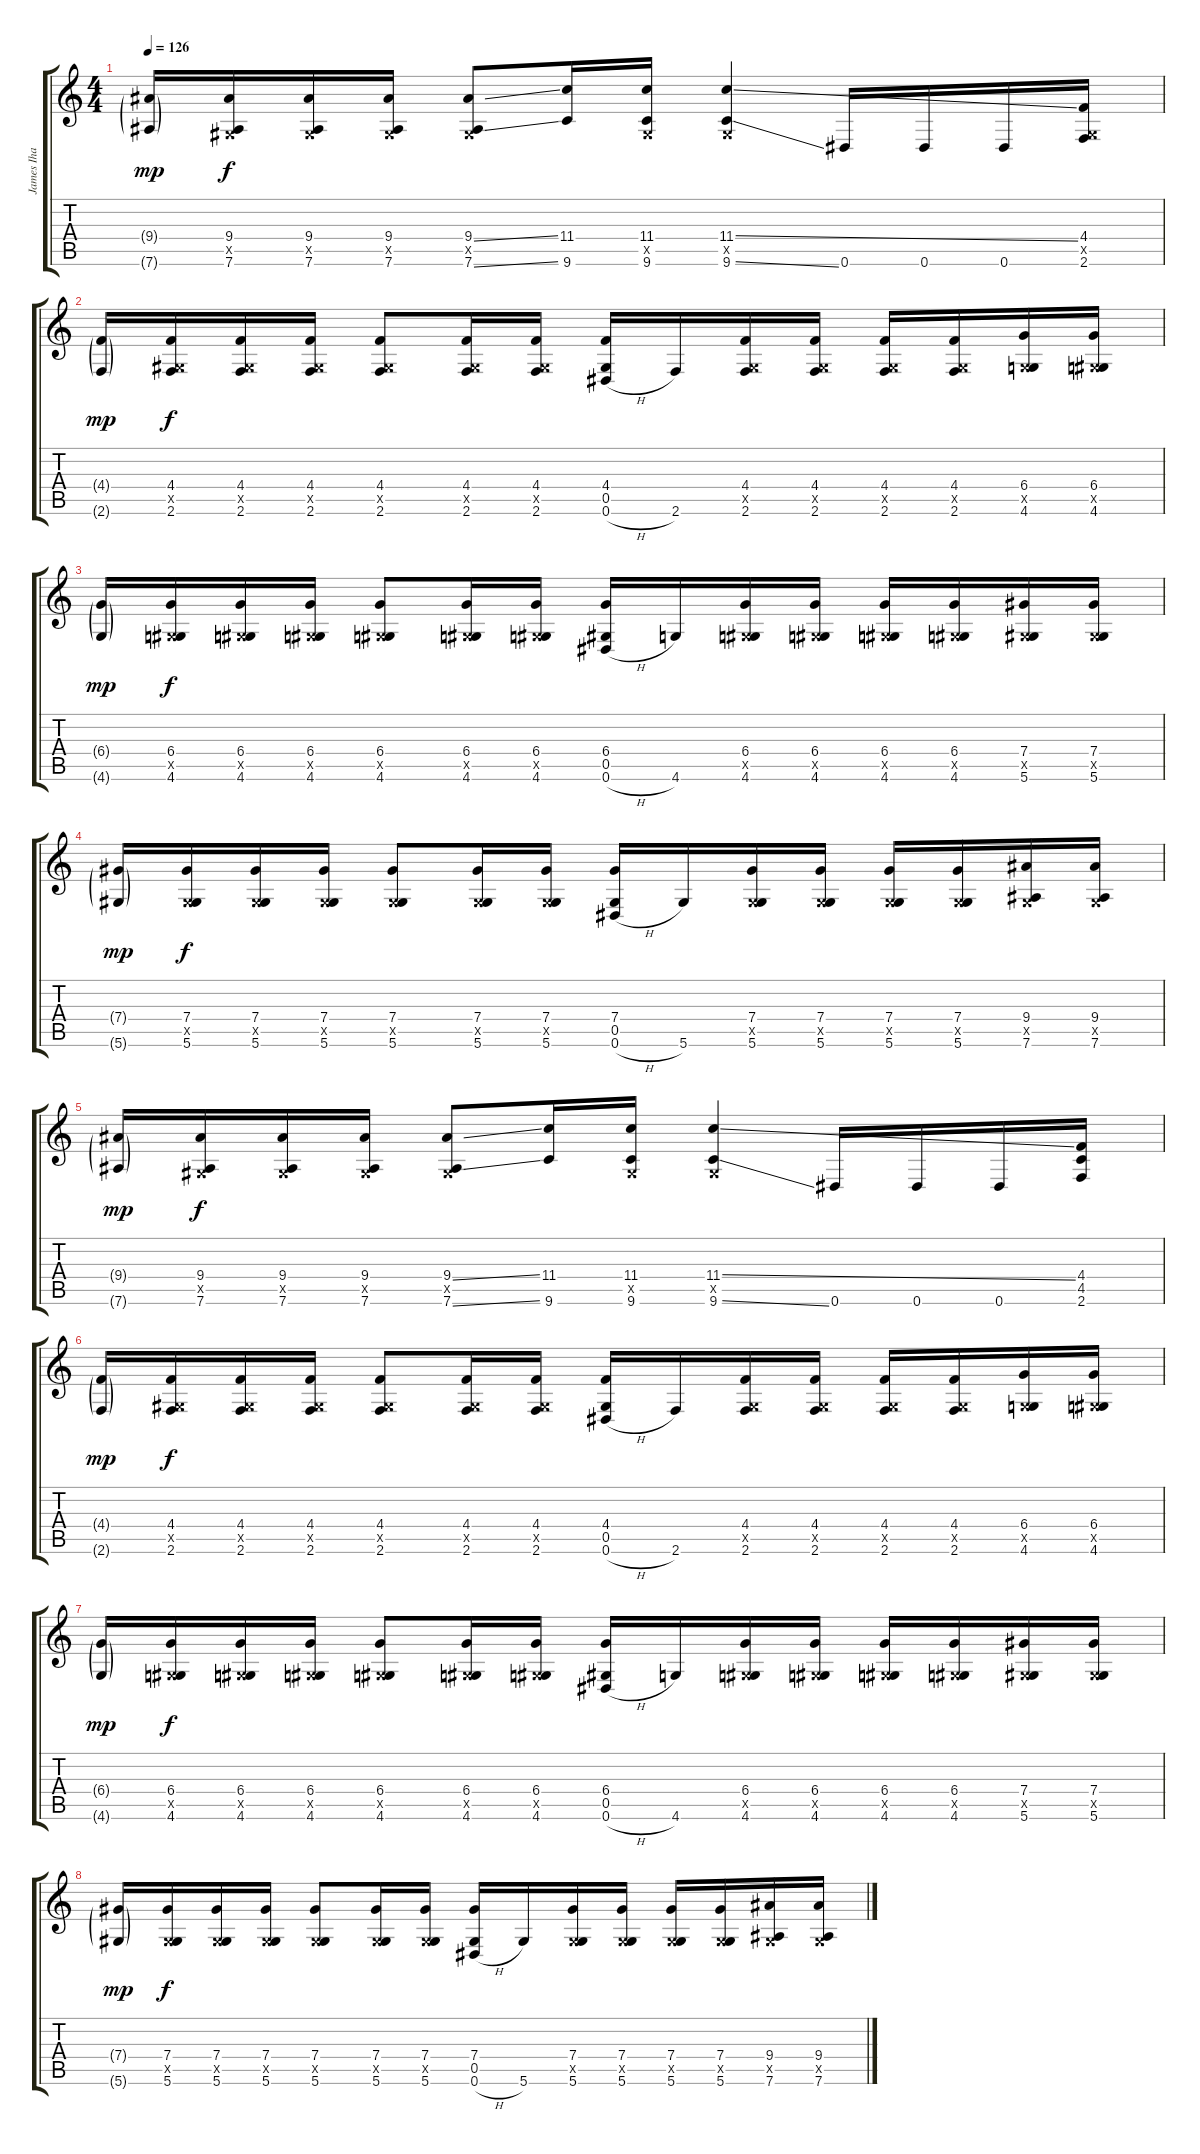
\track ("James Iha" "James Iha") {instrument overdrivenguitar}
\staff {score tabs}
\tuning (Eb4 Bb3 Gb3 Db3 Ab2 Eb2) {hide}
\ts (4 4)
\tempo 126
\clef g2
\ks c
(9.4{g} 7.6{g}).16{dy mp} (9.4 0.5{x} 7.6).16{dy f} (9.4 0.5{x} 7.6).16 (9.4 0.5{x} 7.6).16 (9.4{ss} 0.5{x} 7.6{ss}).8 (11.4 9.6).16 (11.4 0.5{x} 9.6).16 (11.4{ss} 0.5{x} 9.6{ss}).4 0.6.16 0.6.16 0.6.16 (4.4 0.5{x} 2.6).16 |
(4.4{g} 2.6{g}).16{dy mp} (4.4 0.5{x} 2.6).16{dy f} (4.4 0.5{x} 2.6).16 (4.4 0.5{x} 2.6).16 (4.4 0.5{x} 2.6).8 (4.4 0.5{x} 2.6).16 (4.4 0.5{x} 2.6).16 (4.4 0.5 0.6{h}).16 2.6.16 (4.4 0.5{x} 2.6).16 (4.4 0.5{x} 2.6).16 (4.4 0.5{x} 2.6).16 (4.4 0.5{x} 2.6).16 (6.4 0.5{x} 4.6).16 (6.4 0.5{x} 4.6).16 |
(6.4{g} 4.6{g}).16{dy mp} (6.4 0.5{x} 4.6).16{dy f} (6.4 0.5{x} 4.6).16 (6.4 0.5{x} 4.6).16 (6.4 0.5{x} 4.6).8 (6.4 0.5{x} 4.6).16 (6.4 0.5{x} 4.6).16 (6.4 0.5 0.6{h}).16 4.6.16 (6.4 0.5{x} 4.6).16 (6.4 0.5{x} 4.6).16 (6.4 0.5{x} 4.6).16 (6.4 0.5{x} 4.6).16 (7.4 0.5{x} 5.6).16 (7.4 0.5{x} 5.6).16 |
(7.4{g} 5.6{g}).16{dy mp} (7.4 0.5{x} 5.6).16{dy f} (7.4 0.5{x} 5.6).16 (7.4 0.5{x} 5.6).16 (7.4 0.5{x} 5.6).8 (7.4 0.5{x} 5.6).16 (7.4 0.5{x} 5.6).16 (7.4 0.5 0.6{h}).16 5.6.16 (7.4 0.5{x} 5.6).16 (7.4 0.5{x} 5.6).16 (7.4 0.5{x} 5.6).16 (7.4 0.5{x} 5.6).16 (9.4 0.5{x} 7.6).16 (9.4 0.5{x} 7.6).16 |
(9.4{g} 7.6{g}).16{dy mp} (9.4 0.5{x} 7.6).16{dy f} (9.4 0.5{x} 7.6).16 (9.4 0.5{x} 7.6).16 (9.4{ss} 0.5{x} 7.6{ss}).8 (11.4 9.6).16 (11.4 0.5{x} 9.6).16 (11.4{ss} 0.5{x} 9.6{ss}).4 0.6.16 0.6.16 0.6.16 (4.4 4.5 2.6).16 |
(4.4{g} 2.6{g}).16{dy mp} (4.4 0.5{x} 2.6).16{dy f} (4.4 0.5{x} 2.6).16 (4.4 0.5{x} 2.6).16 (4.4 0.5{x} 2.6).8 (4.4 0.5{x} 2.6).16 (4.4 0.5{x} 2.6).16 (4.4 0.5 0.6{h}).16 2.6.16 (4.4 0.5{x} 2.6).16 (4.4 0.5{x} 2.6).16 (4.4 0.5{x} 2.6).16 (4.4 0.5{x} 2.6).16 (6.4 0.5{x} 4.6).16 (6.4 0.5{x} 4.6).16 |
(6.4{g} 4.6{g}).16{dy mp} (6.4 0.5{x} 4.6).16{dy f} (6.4 0.5{x} 4.6).16 (6.4 0.5{x} 4.6).16 (6.4 0.5{x} 4.6).8 (6.4 0.5{x} 4.6).16 (6.4 0.5{x} 4.6).16 (6.4 0.5 0.6{h}).16 4.6.16 (6.4 0.5{x} 4.6).16 (6.4 0.5{x} 4.6).16 (6.4 0.5{x} 4.6).16 (6.4 0.5{x} 4.6).16 (7.4 0.5{x} 5.6).16 (7.4 0.5{x} 5.6).16 |
(7.4{g} 5.6{g}).16{dy mp} (7.4 0.5{x} 5.6).16{dy f} (7.4 0.5{x} 5.6).16 (7.4 0.5{x} 5.6).16 (7.4 0.5{x} 5.6).8 (7.4 0.5{x} 5.6).16 (7.4 0.5{x} 5.6).16 (7.4 0.5 0.6{h}).16 5.6.16 (7.4 0.5{x} 5.6).16 (7.4 0.5{x} 5.6).16 (7.4 0.5{x} 5.6).16 (7.4 0.5{x} 5.6).16 (9.4 0.5{x} 7.6).16 (9.4 0.5{x} 7.6).16
